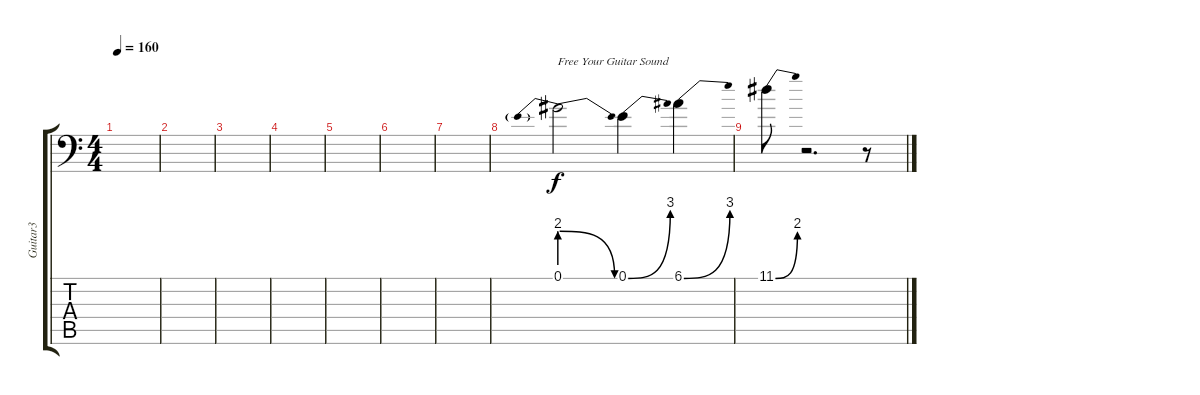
\track ("Guitar3" "Guitar3") {instrument distortionguitar}
\staff {score tabs}
\tuning (E3 B2 G2 D2 A1 D1) {hide}
\ts (4 4)
\tempo 160
\clef f4
\ks c
|
|
|
|
|
|
|
0.1{be (prebendrelease 0 8 60 0)}.2{txt "Free Your Guitar Sound"} 0.1{be (bend 0 0 60 12)}.4 6.1{be (bend 0 0 60 12)}.4 |
11.1{be (bend 0 0 60 8)}.8 r.2{d} r.8
